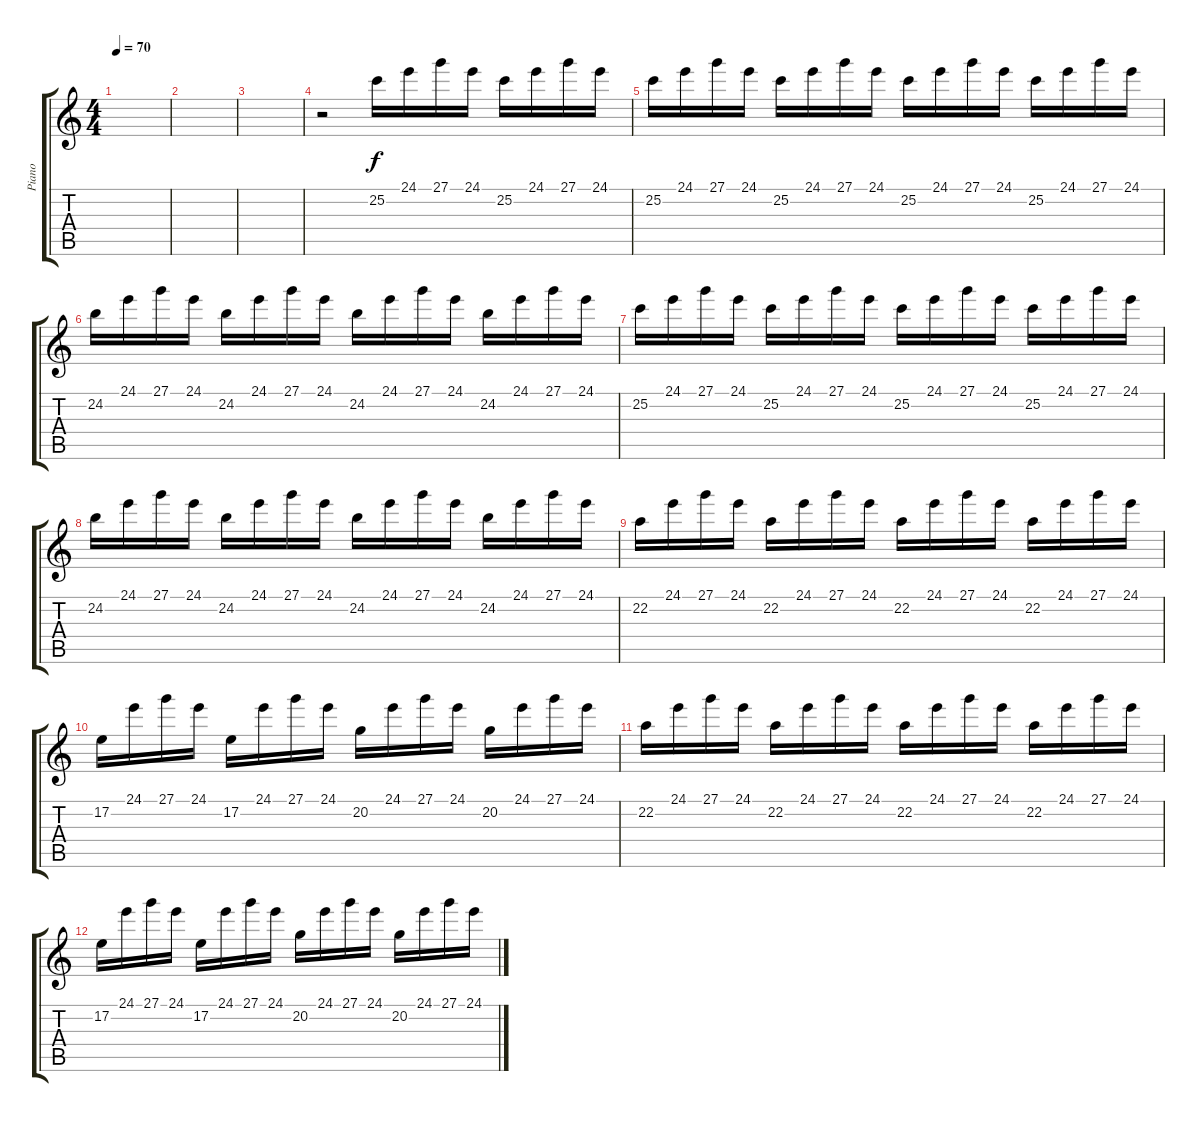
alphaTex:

\track ("Piano" "Piano") {instrument acousticgrandpiano}
\staff {score tabs}
\tuning (E4 B3 G3 D3 A2 E2) {hide}
\ts (4 4)
\tempo 70
\clef g2
\ks c
|
|
|
r.2 25.2.16 24.1.16 27.1.16 24.1.16 25.2.16 24.1.16 27.1.16 24.1.16 |
25.2.16 24.1.16 27.1.16 24.1.16 25.2.16 24.1.16 27.1.16 24.1.16 25.2.16 24.1.16 27.1.16 24.1.16 25.2.16 24.1.16 27.1.16 24.1.16 |
24.2.16 24.1.16 27.1.16 24.1.16 24.2.16 24.1.16 27.1.16 24.1.16 24.2.16 24.1.16 27.1.16 24.1.16 24.2.16 24.1.16 27.1.16 24.1.16 |
25.2.16 24.1.16 27.1.16 24.1.16 25.2.16 24.1.16 27.1.16 24.1.16 25.2.16 24.1.16 27.1.16 24.1.16 25.2.16 24.1.16 27.1.16 24.1.16 |
24.2.16 24.1.16 27.1.16 24.1.16 24.2.16 24.1.16 27.1.16 24.1.16 24.2.16 24.1.16 27.1.16 24.1.16 24.2.16 24.1.16 27.1.16 24.1.16 |
22.2.16 24.1.16 27.1.16 24.1.16 22.2.16 24.1.16 27.1.16 24.1.16 22.2.16 24.1.16 27.1.16 24.1.16 22.2.16 24.1.16 27.1.16 24.1.16 |
17.2.16 24.1.16 27.1.16 24.1.16 17.2.16 24.1.16 27.1.16 24.1.16 20.2.16 24.1.16 27.1.16 24.1.16 20.2.16 24.1.16 27.1.16 24.1.16 |
22.2.16 24.1.16 27.1.16 24.1.16 22.2.16 24.1.16 27.1.16 24.1.16 22.2.16 24.1.16 27.1.16 24.1.16 22.2.16 24.1.16 27.1.16 24.1.16 |
17.2.16 24.1.16 27.1.16 24.1.16 17.2.16 24.1.16 27.1.16 24.1.16 20.2.16 24.1.16 27.1.16 24.1.16 20.2.16 24.1.16 27.1.16 24.1.16
